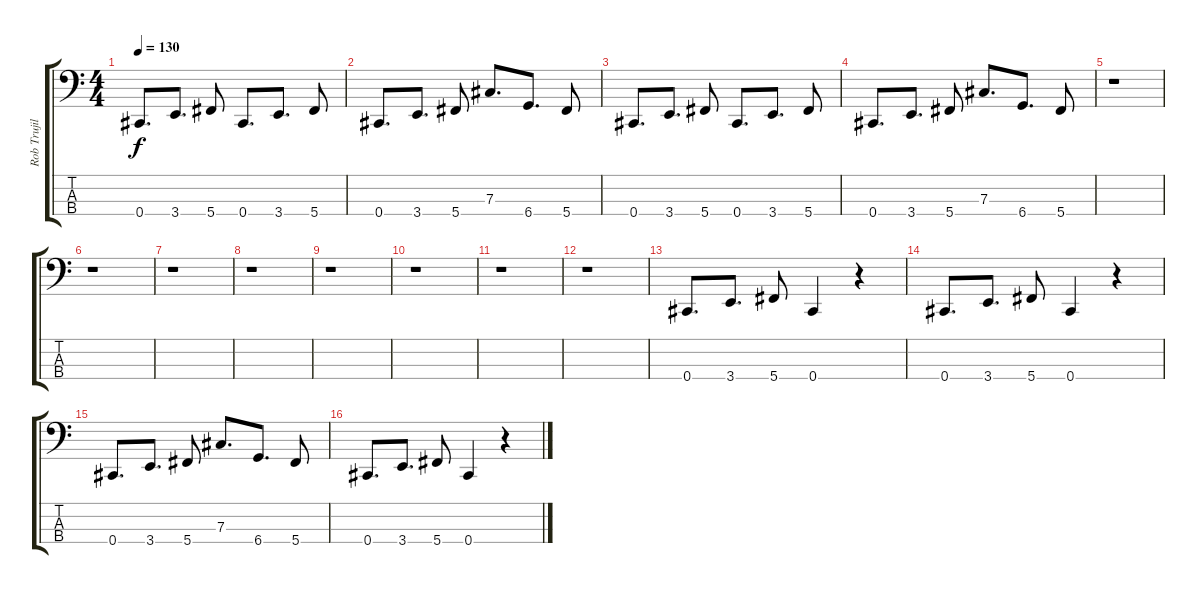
\track ("Rob Trujillo" "Rob Trujil") {instrument electricbassfinger}
\staff {score tabs}
\tuning (E2 B1 Gb1 Db1) {hide}
\ts (4 4)
\tempo 130
\clef f4
\ks c
0.4.8{d dy f} 3.4.8{d} 5.4.8 0.4.8{d} 3.4.8{d} 5.4.8 |
0.4.8{d} 3.4.8{d} 5.4.8 7.3.8{d} 6.4.8{d} 5.4.8 |
0.4.8{d} 3.4.8{d} 5.4.8 0.4.8{d} 3.4.8{d} 5.4.8 |
0.4.8{d} 3.4.8{d} 5.4.8 7.3.8{d} 6.4.8{d} 5.4.8 |
r.1 |
r.1 |
r.1 |
r.1 |
r.1 |
r.1 |
r.1 |
r.1 |
0.4.8{d} 3.4.8{d} 5.4.8 0.4.4 r.4 |
0.4.8{d} 3.4.8{d} 5.4.8 0.4.4 r.4 |
0.4.8{d} 3.4.8{d} 5.4.8 7.3.8{d} 6.4.8{d} 5.4.8 |
0.4.8{d} 3.4.8{d} 5.4.8 0.4.4 r.4
